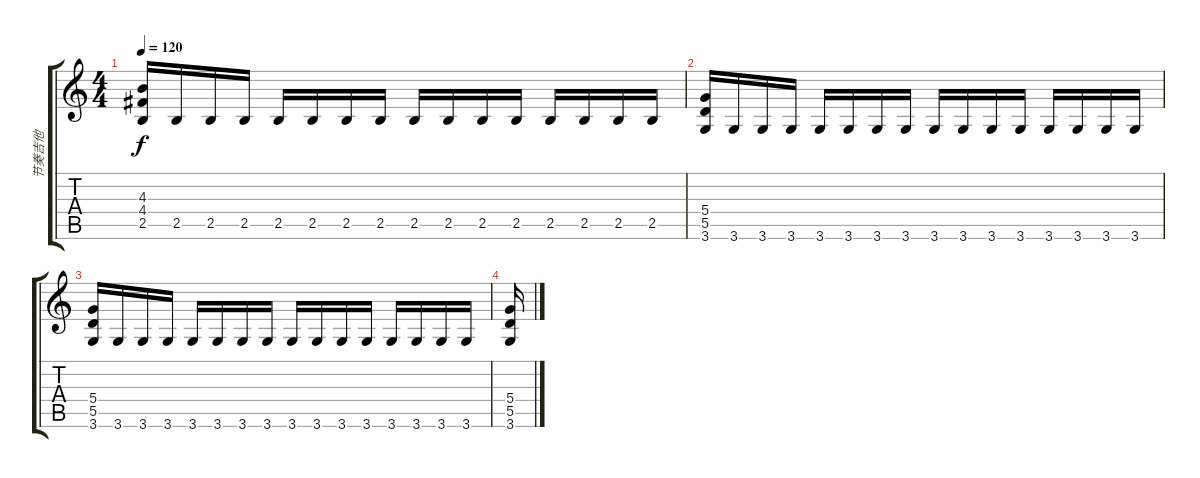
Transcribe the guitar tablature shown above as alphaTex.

\track ("节奏吉他" "节奏吉他") {instrument overdrivenguitar}
\staff {score tabs}
\tuning (E4 B3 G3 D3 A2 E2) {hide}
\ts (4 4)
\tempo 120
\clef g2
\ks c
(4.3 4.4 2.5).16{dy f} 2.5.16 2.5.16 2.5.16 2.5.16 2.5.16 2.5.16 2.5.16 2.5.16 2.5.16 2.5.16 2.5.16 2.5.16 2.5.16 2.5.16 2.5.16 |
(5.4 5.5 3.6).16 3.6.16 3.6.16 3.6.16 3.6.16 3.6.16 3.6.16 3.6.16 3.6.16 3.6.16 3.6.16 3.6.16 3.6.16 3.6.16 3.6.16 3.6.16 |
(5.4 5.5 3.6).16 3.6.16 3.6.16 3.6.16 3.6.16 3.6.16 3.6.16 3.6.16 3.6.16 3.6.16 3.6.16 3.6.16 3.6.16 3.6.16 3.6.16 3.6.16 |
(5.4 5.5 3.6).16
